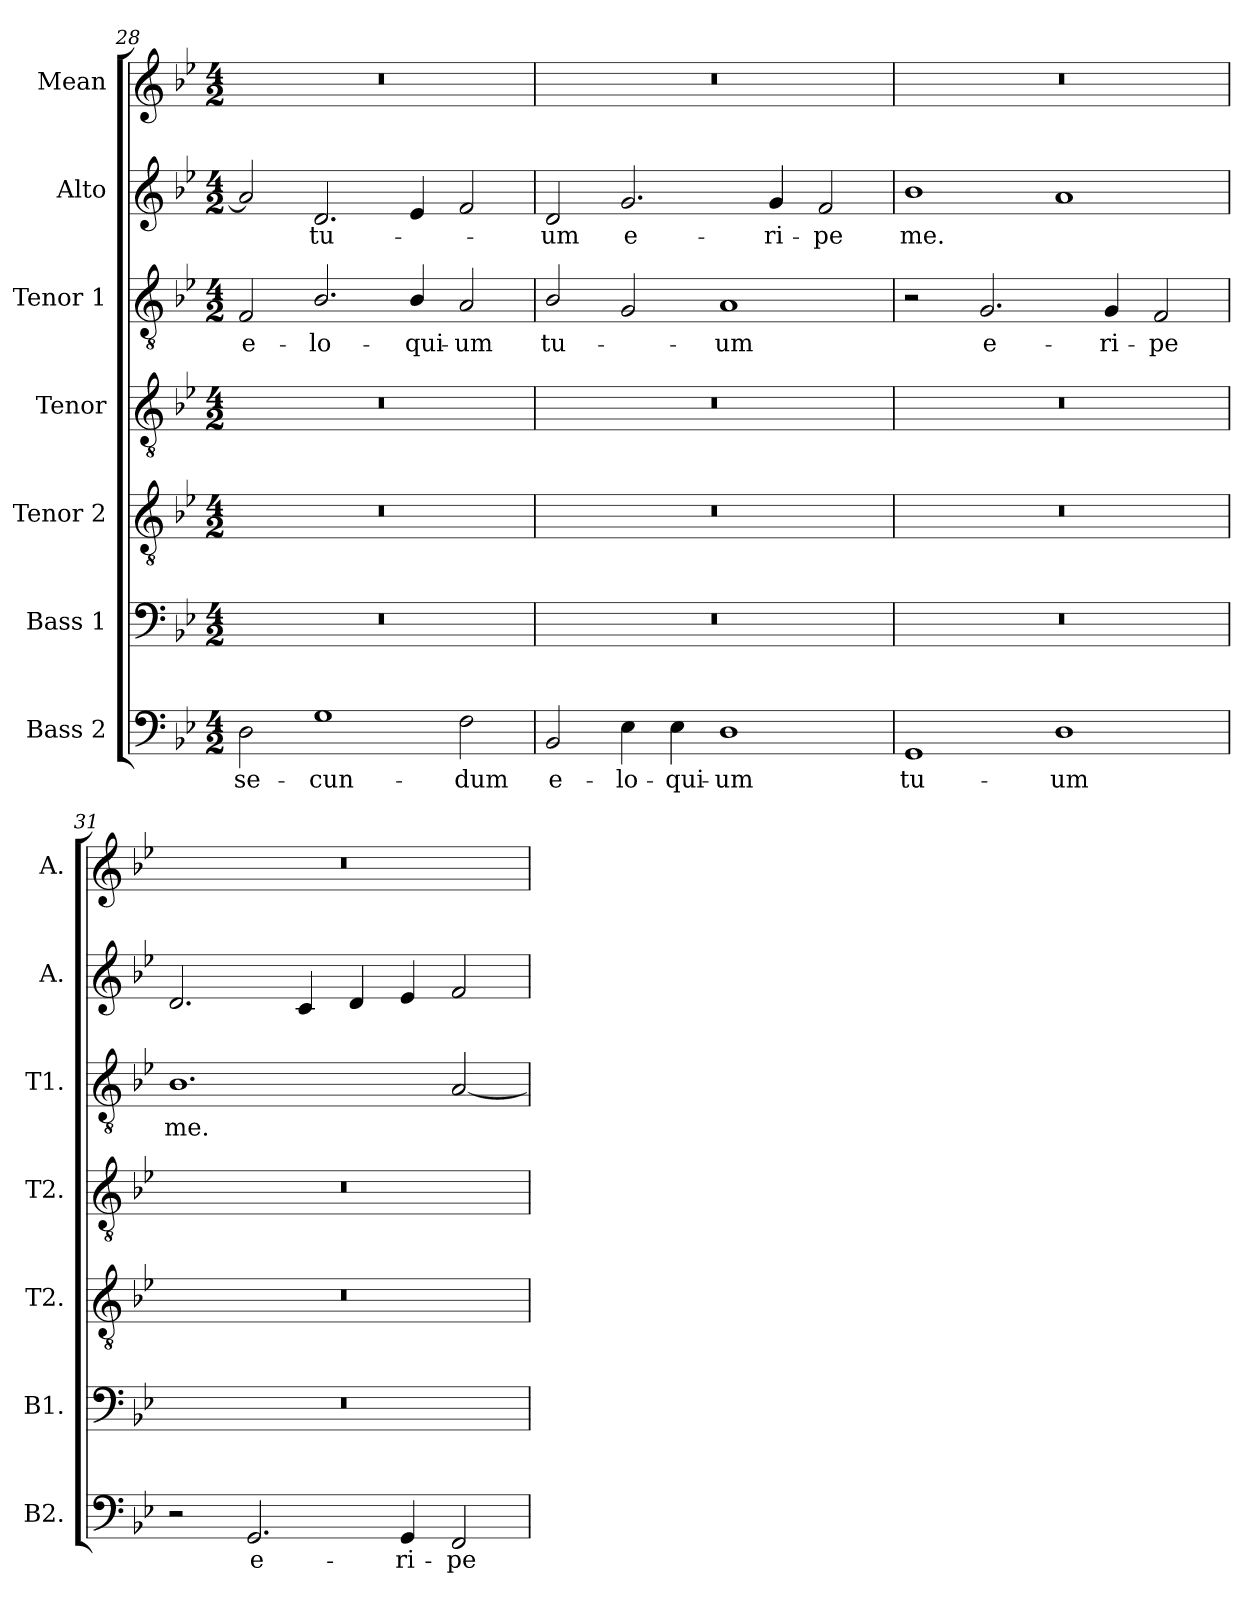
**kern	**text	**kern	**kern	**kern	**kern	**text	**kern	**text	**kern
*part7	*part7	*part6	*part5	*part4	*part3	*part3	*part2	*part2	*part1
*staff7	*staff7	*staff6	*staff5	*staff4	*staff3	*staff3	*staff2	*staff2	*staff1
*I"Bass 2	*	*I"Bass 1	*I"Tenor 2	*I"Tenor	*I"Tenor 1	*	*I"Alto	*	*I"Mean
*I'B2.	*	*I'B1.	*I'T2.	*I'T2.	*I'T1.	*	*I'A.	*	*I'A.
*clefF4	*	*clefF4	*clefGv2	*clefGv2	*clefGv2	*	*clefG2	*	*clefG2
*	*	*	*ITrd7c12	*ITrd7c12	*ITrd7c12	*	*	*	*
*k[b-e-]	*	*k[b-e-]	*k[b-e-]	*k[b-e-]	*k[b-e-]	*	*k[b-e-]	*	*k[b-e-]
*B-:	*	*B-:	*B-:	*B-:	*B-:	*	*B-:	*	*B-:
*M4/2	*	*M4/2	*M4/2	*M4/2	*M4/2	*	*M4/2	*	*M4/2
=28	=28	=28	=28	=28	=28	=28	=28	=28	=28
!	!LO:LY:b:color=#000000	!LO:N:vis=1	!LO:N:vis=1	!LO:N:vis=1	!	!	!	!	!
!	!	!	!	!	!	!LO:LY:b:color=#000000	!	!	!LO:N:vis=1
2Di\	se-	0r	0r	0r	2FFi/	e-	2ai/]	.	0r
!	!LO:LY:b:color=#000000	!	!	!	!	!	!	!	!
!	!	!	!	!	!	!LO:LY:b:color=#000000	!	!	!
!	!	!	!	!	!	!	!	!LO:LY:b:color=#000000	!
1Gi	-cun-	.	.	.	2.BB-i/	-lo-	2.di/	tu-	.
!	!	!	!	!	!	!LO:LY:b:color=#000000	!	!	!
.	.	.	.	.	4BB-i/	-qui-	4e-i/	.	.
!	!LO:LY:b:color=#000000	!	!	!	!	!	!	!	!
!	!	!	!	!	!	!LO:LY:b:color=#000000	!	!	!
2Fi\	-dum	.	.	.	2AAi/	-um	2fi/	.	.
=29	=29	=29	=29	=29	=29	=29	=29	=29	=29
!	!LO:LY:b:color=#000000	!LO:N:vis=1	!LO:N:vis=1	!LO:N:vis=1	!	!	!	!	!
!	!	!	!	!	!	!LO:LY:b:color=#000000	!	!	!
!	!	!	!	!	!	!	!	!LO:LY:b:color=#000000	!LO:N:vis=1
2BB-i/	e-	0r	0r	0r	2BB-i/	tu-	2di/	-um	0r
!	!LO:LY:b:color=#000000	!	!	!	!	!	!	!	!
!	!	!	!	!	!	!	!	!LO:LY:b:color=#000000	!
4E-i\	-lo-	.	.	.	2GGi/	.	2.gi/	e-	.
!	!LO:LY:b:color=#000000	!	!	!	!	!	!	!	!
4E-i\	-qui-	.	.	.	.	.	.	.	.
!	!LO:LY:b:color=#000000	!	!	!	!	!	!	!	!
!	!	!	!	!	!	!LO:LY:b:color=#000000	!	!	!
1Di	-um	.	.	.	1AAi	-um	.	.	.
!	!	!	!	!	!	!	!	!LO:LY:b:color=#000000	!
.	.	.	.	.	.	.	4gi/	-ri-	.
!	!	!	!	!	!	!	!	!LO:LY:b:color=#000000	!
.	.	.	.	.	.	.	2fi/	-pe	.
!!LO:LB:g=z
=30	=30	=30	=30	=30	=30	=30	=30	=30	=30
!	!LO:LY:b:color=#000000	!LO:N:vis=1	!LO:N:vis=1	!LO:N:vis=1	!	!	!	!	!
!	!	!	!	!	!	!	!	!LO:LY:b:color=#000000	!LO:N:vis=1
1GGi	tu-	0r	0r	0r	2r	.	1b-i	me.	0r
!	!	!	!	!	!	!LO:LY:b:color=#000000	!	!	!
.	.	.	.	.	2.GGi/	e-	.	.	.
!	!LO:LY:b:color=#000000	!	!	!	!	!	!	!	!
1Di	-um	.	.	.	.	.	1ai	.	.
!	!	!	!	!	!	!LO:LY:b:color=#000000	!	!	!
.	.	.	.	.	4GGi/	-ri-	.	.	.
!	!	!	!	!	!	!LO:LY:b:color=#000000	!	!	!
.	.	.	.	.	2FFi/	-pe	.	.	.
=31	=31	=31	=31	=31	=31	=31	=31	=31	=31
!	!	!LO:N:vis=1	!LO:N:vis=1	!LO:N:vis=1	!	!	!	!	!
!	!	!	!	!	!	!LO:LY:b:color=#000000	!	!	!LO:N:vis=1
2r	.	0r	0r	0r	1.BB-i	me.	2.di/	.	0r
!	!LO:LY:b:color=#000000	!	!	!	!	!	!	!	!
2.GGi/	e-	.	.	.	.	.	.	.	.
.	.	.	.	.	.	.	4ci/	.	.
.	.	.	.	.	.	.	4di/	.	.
!	!LO:LY:b:color=#000000	!	!	!	!	!	!	!	!
4GGi/	-ri-	.	.	.	.	.	4e-i/	.	.
!	!LO:LY:b:color=#000000	!	!	!	!	!	!	!	!
2FFi/	-pe	.	.	.	[2AAi/	.	2fi/	.	.
=	=	=	=	=	=	=	=	=	=
*-	*-	*-	*-	*-	*-	*-	*-	*-	*-
